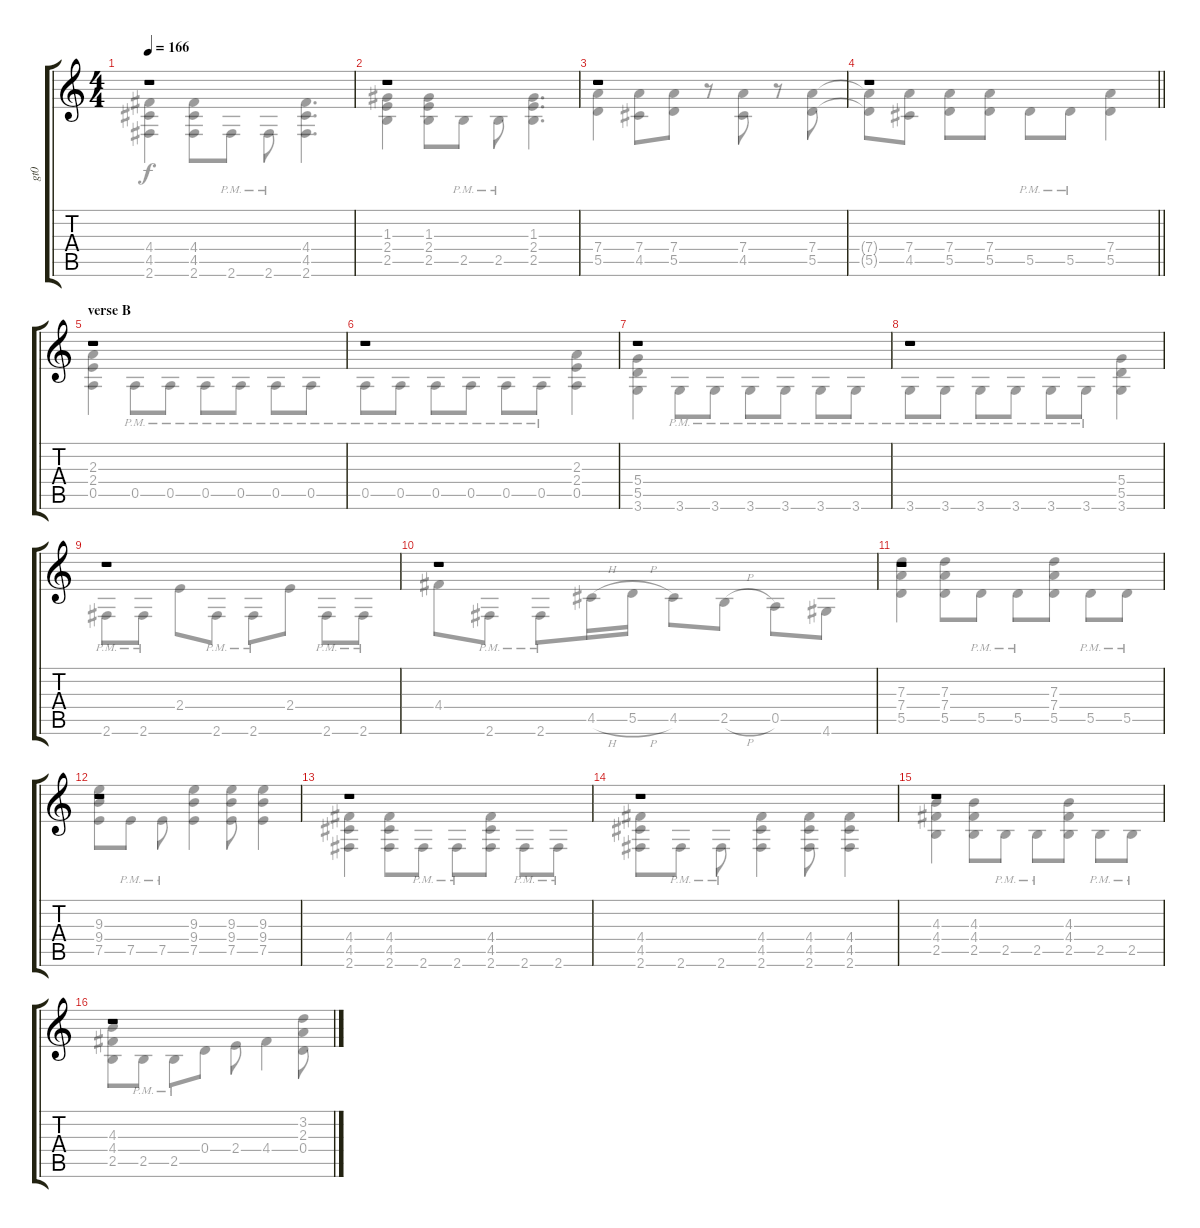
\track ("gt0" "gt0") {instrument overdrivenguitar}
\staff {score tabs}
\tuning (E4 B3 G3 D3 A2 E2) {hide}
\voice
\ts (4 4)
\tempo 166
\clef g2
\ks c
r.1{dy f} |
r.1 |
r.1 |
\barLineRight lightlight
r.1 |
\section ("" "verse B")
r.1 |
r.1 |
r.1 |
r.1 |
r.1 |
r.1 |
r.1 |
r.1 |
r.1 |
r.1 |
r.1 |
r.1
\voice
\clef g2
\ottava regular
\simile none
\ks c
(4.4 4.5 2.6).4{dy f} (4.4 4.5 2.6).8 2.6{pm}.8 2.6{pm}.8 (4.4 4.5 2.6).4{d} |
(1.3 2.4 2.5).4 (1.3 2.4 2.5).8 2.5{pm}.8 2.5{pm}.8 (1.3 2.4 2.5).4{d} |
(7.4 5.5).4 (7.4 4.5).8 (7.4 5.5).8 r.8 (7.4 4.5).8 r.8 (7.4 5.5).8 |
\barLineRight lightlight
(7.4{t} 5.5{t}).8 (7.4 4.5).8 (7.4 5.5).8 (7.4 5.5).8 5.5{pm}.8 5.5{pm}.8 (7.4 5.5).4 |
(2.3 2.4 0.5).4 0.5{pm}.8 0.5{pm}.8 0.5{pm}.8 0.5{pm}.8 0.5{pm}.8 0.5{pm}.8 |
0.5{pm}.8 0.5{pm}.8 0.5{pm}.8 0.5{pm}.8 0.5{pm}.8 0.5{pm}.8 (2.3 2.4 0.5).4 |
(5.4 5.5 3.6).4 3.6{pm}.8 3.6{pm}.8 3.6{pm}.8 3.6{pm}.8 3.6{pm}.8 3.6{pm}.8 |
3.6{pm}.8 3.6{pm}.8 3.6{pm}.8 3.6{pm}.8 3.6{pm}.8 3.6{pm}.8 (5.4 5.5 3.6).4 |
2.6{pm}.8 2.6{pm}.8 2.4.8 2.6{pm}.8 2.6{pm}.8 2.4.8 2.6{pm}.8 2.6{pm}.8 |
4.4.8 2.6{pm}.8 2.6{pm}.8 4.5{h}.16 5.5{h}.16 4.5.8 2.5{h}.8 0.5.8 4.6.8 |
(7.3 7.4 5.5).4 (7.3 7.4 5.5).8 5.5{pm}.8 5.5{pm}.8 (7.3 7.4 5.5).8 5.5{pm}.8 5.5{pm}.8 |
(9.3 9.4 7.5).8 7.5{pm}.8 7.5{pm}.8 (9.3 9.4 7.5).4 (9.3 9.4 7.5).8 (9.3 9.4 7.5).4 |
(4.4 4.5 2.6).4 (4.4 4.5 2.6).8 2.6{pm}.8 2.6{pm}.8 (4.4 4.5 2.6).8 2.6{pm}.8 2.6{pm}.8 |
(4.4 4.5 2.6).8 2.6{pm}.8 2.6{pm}.8 (4.4 4.5 2.6).4 (4.4 4.5 2.6).8 (4.4 4.5 2.6).4 |
(4.3 4.4 2.5).4 (4.3 4.4 2.5).8 2.5{pm}.8 2.5{pm}.8 (4.3 4.4 2.5).8 2.5{pm}.8 2.5{pm}.8 |
(4.3 4.4 2.5).8 2.5{pm}.8 2.5{pm}.8 0.4.8 2.4.8 4.4.4 (3.2 2.3 0.4).8
